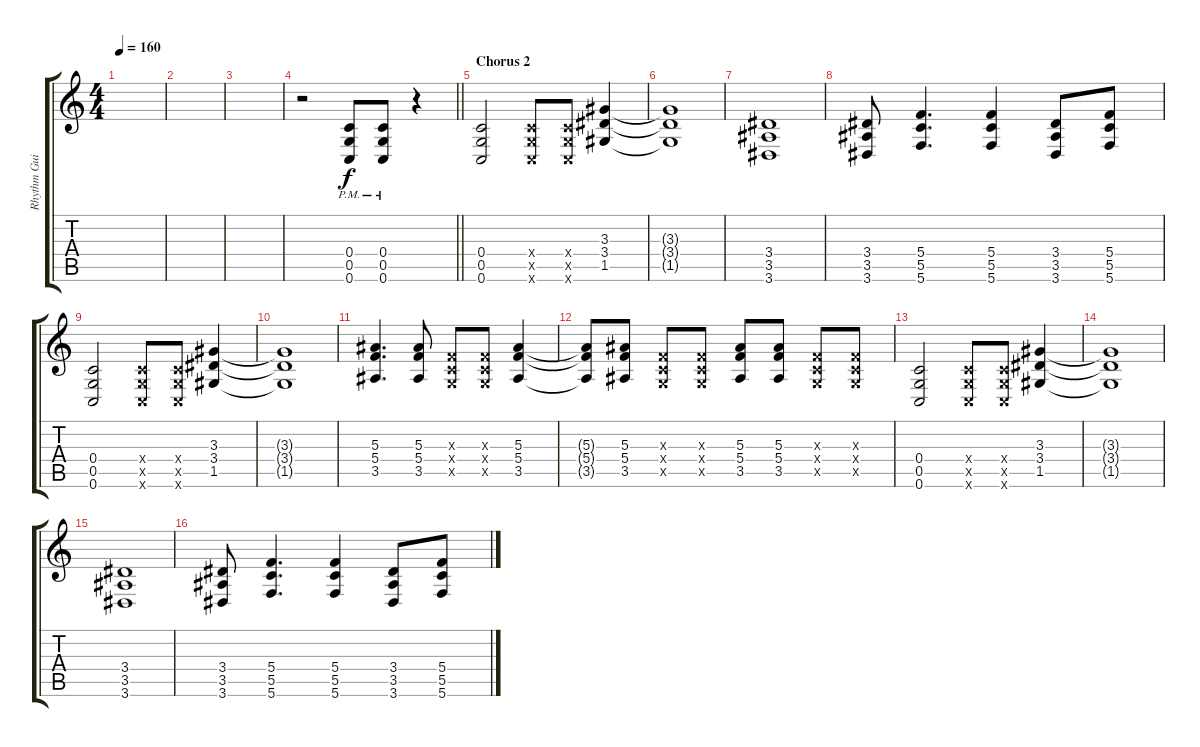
\track ("Rhythm Guitar" "Rhythm Gui") {instrument distortionguitar}
\staff {score tabs}
\tuning (D4 A3 F3 C3 G2 C2) {hide}
\ts (4 4)
\tempo 160
\clef g2
\ks c
|
|
|
\barLineRight lightlight
r.2 (0.4{pm} 0.5{pm} 0.6{pm}).8 (0.4{pm} 0.5{pm} 0.6{pm}).8 r.4 |
\section ("" "Chorus 2")
(0.4 0.5 0.6).2 (0.4{x} 0.5{x} 0.6{x}).8 (0.4{x} 0.5{x} 0.6{x}).8 (3.3 3.4 1.5).4 |
(3.3{t} 3.4{t} 1.5{t}).1 |
(3.4 3.5 3.6).1 |
(3.4 3.5 3.6).8 (5.4 5.5 5.6).4{d} (5.4 5.5 5.6).4 (3.4 3.5 3.6).8 (5.4 5.5 5.6).8 |
(0.4 0.5 0.6).2 (0.4{x} 0.5{x} 0.6{x}).8 (0.4{x} 0.5{x} 0.6{x}).8 (3.3 3.4 1.5).4 |
(3.3{t} 3.4{t} 1.5{t}).1 |
(5.3 5.4 3.5).4{d} (5.3 5.4 3.5).8 (0.3{x} 0.4{x} 0.5{x}).8 (0.3{x} 0.4{x} 0.5{x}).8 (5.3 5.4 3.5).4 |
(5.3{t} 5.4{t} 3.5{t}).8 (5.3 5.4 3.5).8 (0.3{x} 0.4{x} 0.5{x}).8 (0.3{x} 0.4{x} 0.5{x}).8 (5.3 5.4 3.5).8 (5.3 5.4 3.5).8 (0.3{x} 0.4{x} 0.5{x}).8 (0.3{x} 0.4{x} 0.5{x}).8 |
(0.4 0.5 0.6).2 (0.4{x} 0.5{x} 0.6{x}).8 (0.4{x} 0.5{x} 0.6{x}).8 (3.3 3.4 1.5).4 |
(3.3{t} 3.4{t} 1.5{t}).1 |
(3.4 3.5 3.6).1 |
(3.4 3.5 3.6).8 (5.4 5.5 5.6).4{d} (5.4 5.5 5.6).4 (3.4 3.5 3.6).8 (5.4 5.5 5.6).8
